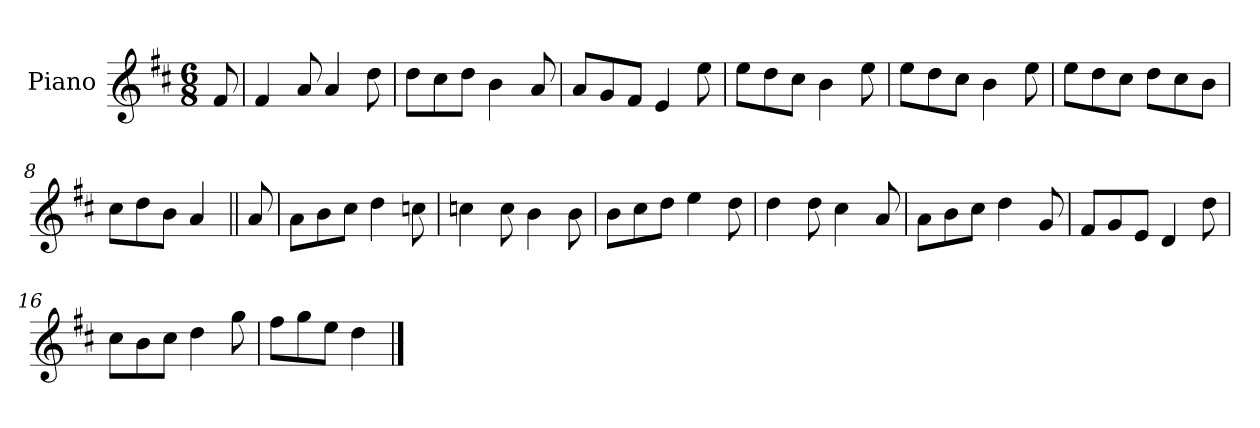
**kern
*part1
*staff1
*I"Piano
*I'Pno.
*clefG2
*k[f#c#]
*M6/8
=1
8f#/
=2
4f#/
8a/
4a/
8dd\
=3
8dd\L
8cc#\
8dd\J
4b\
8a/
=4
8a/L
8g/
8f#/J
4e/
8ee\
=5
8ee\L
8dd\
8cc#\J
4b\
8ee\
=6
8ee\L
8dd\
8cc#\J
4b\
8ee\
=7
8ee\L
8dd\
8cc#\J
8dd\L
8cc#\
8b\J
=8
8cc#\L
8dd\
8b\J
4a/
=9||
8a/
=10
8a\L
8b\
8cc#\J
4dd\
8ccn\
=11
4ccn\
8cc\
4b\
8b\
=12
8b\L
8cc#\
8dd\J
4ee\
8dd\
=13
4dd\
8dd\
4cc#\
8a/
=14
8a\L
8b\
8cc#\J
4dd\
8g/
=15
8f#/L
8g/
8e/J
4d/
8dd\
=16
8cc#\L
8b\
8cc#\J
4dd\
8gg\
=17
8ff#\L
8gg\
8ee\J
4dd\
==
*-
